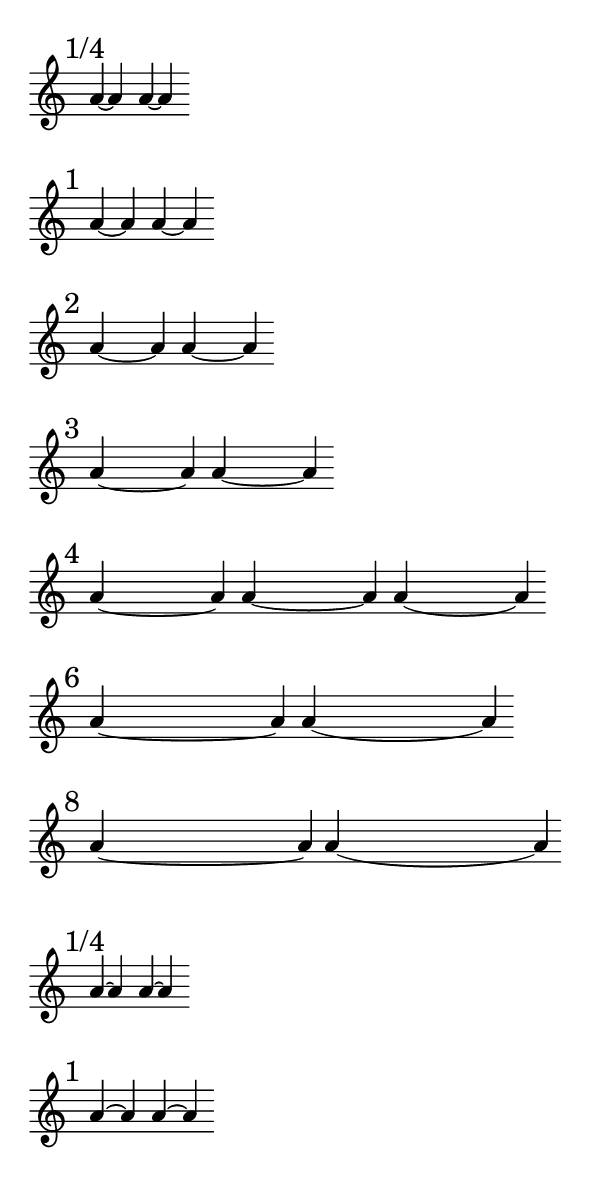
\version "2.16.2"

\paper { indent = 0  ragged-right = ##t paper-width = 10 \cm line-width = 9 \cm }

br = { \bar "" \break }

% #(set-global-staff-size 10)

\layout {
  indent = 0
  ragged-right = ##t
  \set tieWaitForNote = ##t

  % make sure that note spacing won't change (as we rely
  % on spacer rests, not explicit offsets, to put notes apart)
  \override Score.SpacingSpanner #'common-shortest-duration =
  #(ly:make-moment 10 53)

  % make sure barlines don't interrupt the spacing
  \time 99/1
  \context {
    \Staff
    \remove Time_signature_engraver
    \remove Accidental_engraver
  }
  \tieDown
  \stemUp
}
\transpose d a

\new Staff {
  \mark "1/4"
  d'4*1/4 ~ d'4
  \once \override Tie #'control-points =
  #'((0.888 . -1.22) (1.132 . -1.55) (1.813 . -1.55) (2.057 . -1.22))
  d'4*1/4 ~ d'4
  \br

  \mark "1"
  d'4 ~ d'4
  \once \override Tie #'control-points =
  #'((0.988 . -1.22) (1.446 . -1.7) (2.579 . -1.7) (3.037 . -1.22))
  d'4 ~ d'4
  \br

  \mark "2"
  d'4 ~ s4 d'4
  \once \override Tie #'control-points =
  #'((0.988 . -1.22) (1.817 . -1.88) (5.108 . -1.88) (5.937 . -1.22))
  d'4 ~ s4 d'4
  \br

  \mark "3"
  d'4 ~ s2 d'4
  \once \override Tie #'control-points =
  #'((0.988 . -1.22) (2.166 . -1.92) (7.552 . -1.92) (8.837 . -1.22))
  d'4 ~ s2 d'4
  \br

  \mark "4"
  d'4 ~ s2. d'4
  \once \override Tie #'control-points =
  #'((0.988 . -1.17) (2.67 . -1.96) (10.35 . -1.96) (11.72 . -1.17))
  d'4 ~ s2. d'4
  \once \override Tie #'control-points =
  #'((0.988 . -1.37) (2.77 . -2.6) (10.25 . -2.6) (11.72 . -1.37))
  d'4 ~ s2. d'4
  \br

  \mark "6"
  d'4 ~ s1 s4 d'4
  \once \override Tie #'control-points =
  #'((0.988 . -1.32) (3.688 . -2.7) (14.6 . -2.7) (17.4 . -1.32))
  d'4 ~ s1 s4 d'4
  \br

  \mark "8"
  d'4 ~ s1.. d'4
  \shape Tie #'((0.3 . 0.3)(2 . -0.3)(-2.15 . -0.3)(-0.45 . 0.3))
  d'4 ~ s1.. d'4
  \br

}

\transpose d a

\new Staff {
  \tieUp
  \mark "1/4"
  d'4*1/4 ~ d'4
  \once \override Tie #'control-points =
  #'((1.504 . 0.22) (1.687 . 0.45) (2.065 . 0.45) (2.248 . 0.22))
  d'4*1/4 ~ d'4
  \br


  \mark "1"
  d'4 ~ d'4
  \once \override Tie #'control-points =
  #'((1.554 . 0.22) (1.951 . 0.67) (2.931 . 0.67) (3.328 . 0.22))
  d'4 ~ d'4
  \br

}
